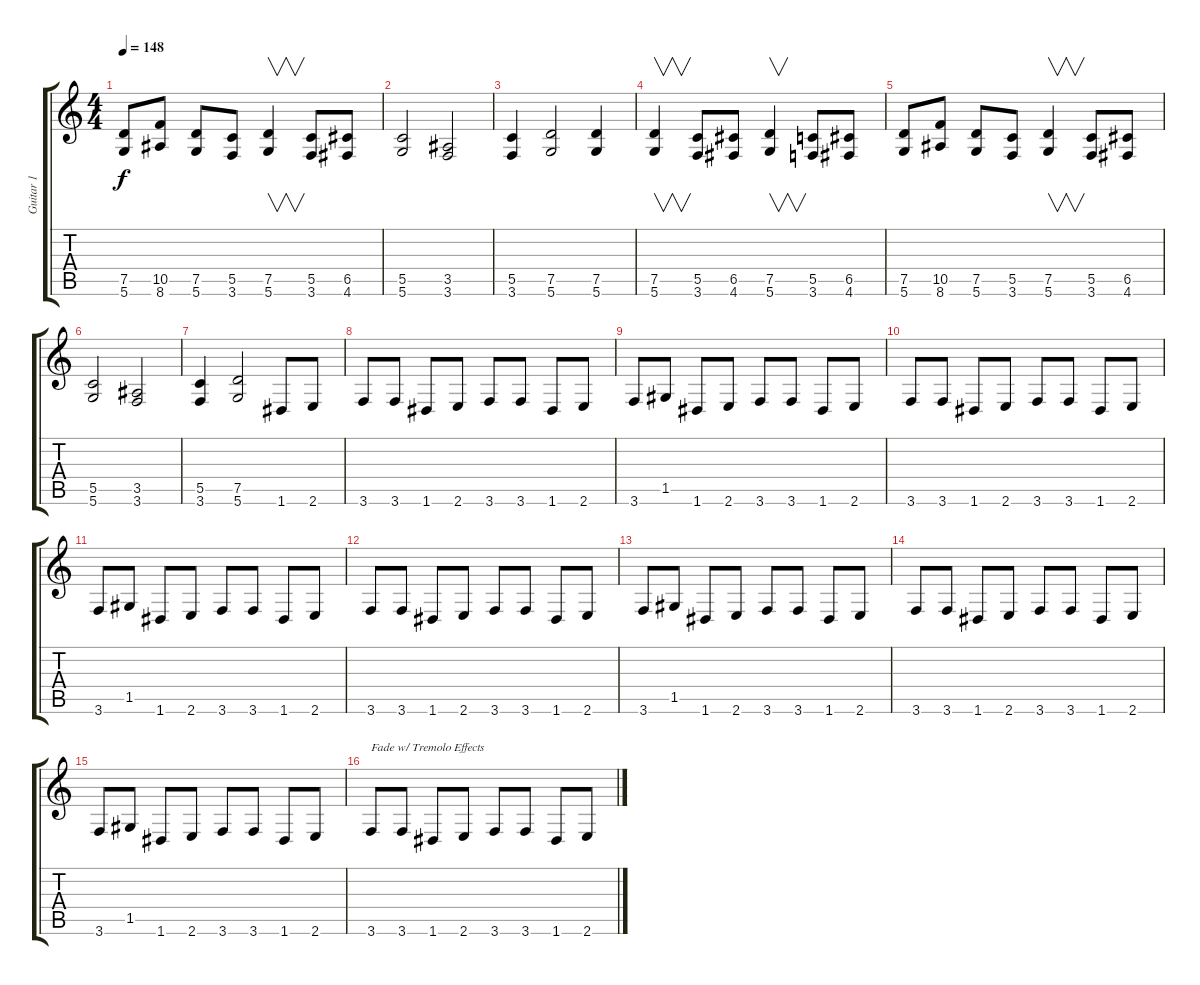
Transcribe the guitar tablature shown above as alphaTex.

\track ("Guitar 1" "Guitar 1") {instrument distortionguitar}
\staff {score tabs}
\tuning (D4 A3 F3 C3 G2 D2) {hide}
\ts (4 4)
\tempo 148
\clef g2
\ks c
(7.5 5.6).8{dy f} (10.5 8.6).8 (7.5 5.6).8 (5.5 3.6).8 (7.5 5.6).4{v} (5.5 3.6).8 (6.5 4.6).8 |
(5.5 5.6).2 (3.5 3.6).2 |
(5.5 3.6).4 (7.5 5.6).2 (7.5 5.6).4 |
(7.5 5.6).4{v} (5.5 3.6).8 (6.5 4.6).8 (7.5 5.6).4{v} (5.5 3.6).8 (6.5 4.6).8 |
(7.5 5.6).8 (10.5 8.6).8 (7.5 5.6).8 (5.5 3.6).8 (7.5 5.6).4{v} (5.5 3.6).8 (6.5 4.6).8 |
(5.5 5.6).2 (3.5 3.6).2 |
(5.5 3.6).4 (7.5 5.6).2 1.6.8 2.6.8 |
3.6.8 3.6.8 1.6.8 2.6.8 3.6.8 3.6.8 1.6.8 2.6.8 |
3.6.8 1.5.8 1.6.8 2.6.8 3.6.8 3.6.8 1.6.8 2.6.8 |
3.6.8 3.6.8 1.6.8 2.6.8 3.6.8 3.6.8 1.6.8 2.6.8 |
3.6.8 1.5.8 1.6.8 2.6.8 3.6.8 3.6.8 1.6.8 2.6.8 |
3.6.8 3.6.8 1.6.8 2.6.8 3.6.8 3.6.8 1.6.8 2.6.8 |
3.6.8 1.5.8 1.6.8 2.6.8 3.6.8 3.6.8 1.6.8 2.6.8 |
3.6.8 3.6.8 1.6.8 2.6.8 3.6.8 3.6.8 1.6.8 2.6.8 |
3.6.8 1.5.8 1.6.8 2.6.8 3.6.8 3.6.8 1.6.8 2.6.8 |
3.6.8{txt "Fade w/ Tremolo Effects" volume 1} 3.6.8 1.6.8 2.6.8 3.6.8 3.6.8 1.6.8 2.6.8
